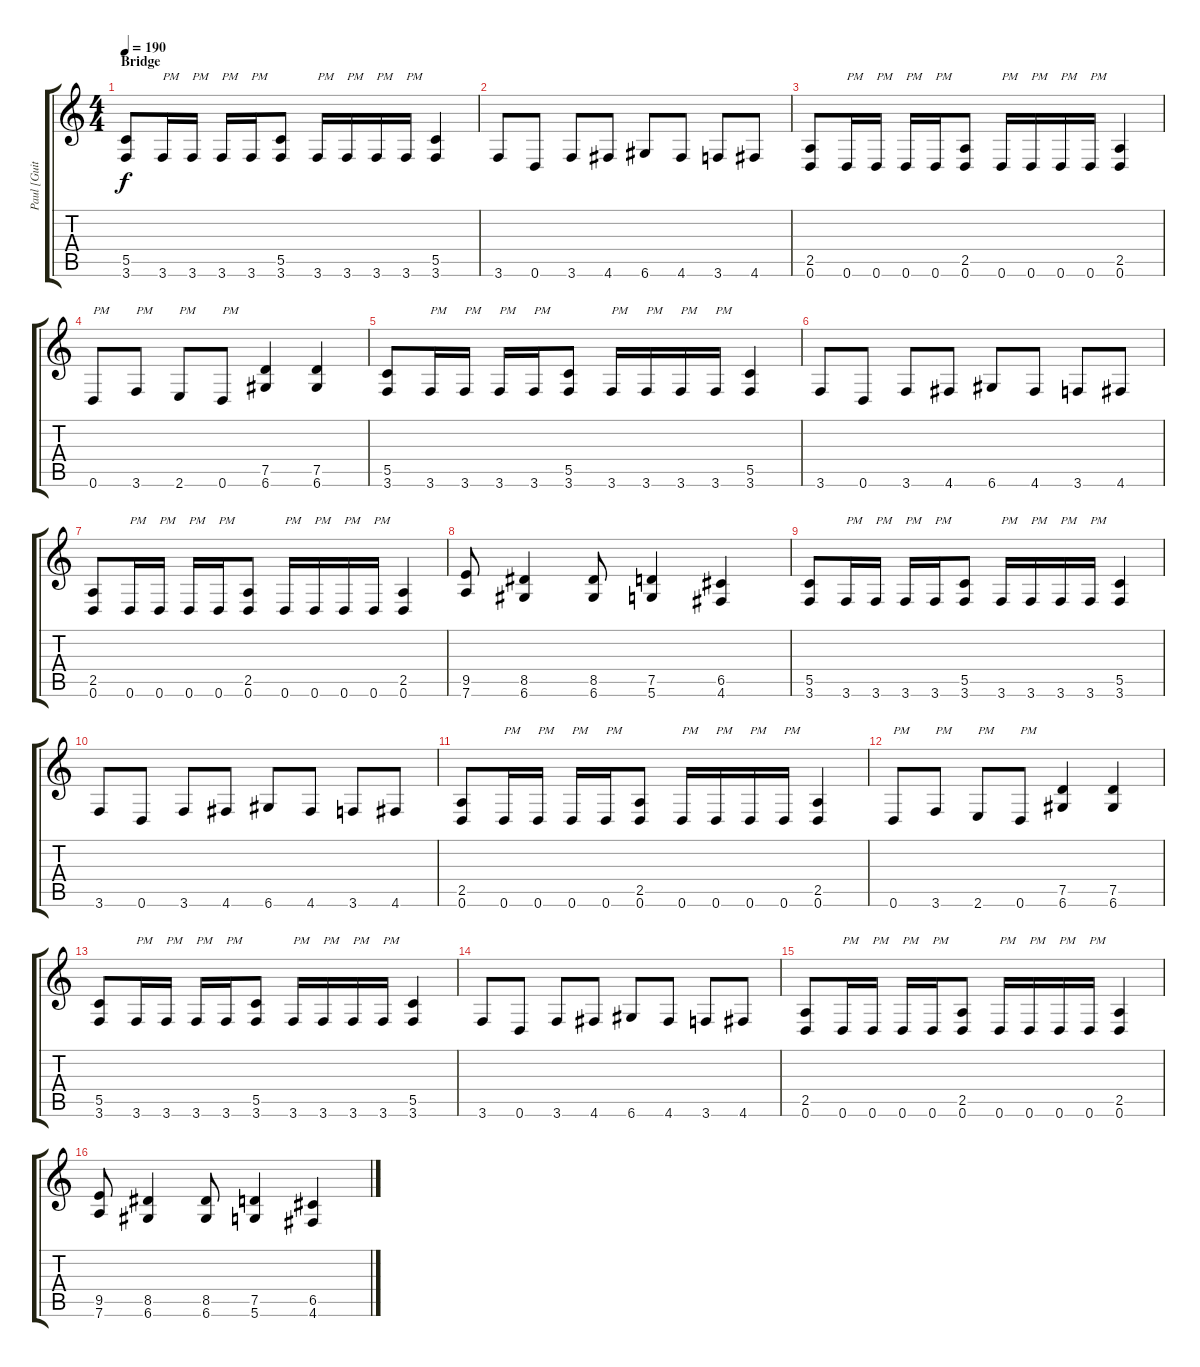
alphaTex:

\track ("Paul [Guitar]" "Paul [Guit") {instrument distortionguitar}
\staff {score tabs}
\tuning (D4 A3 F3 C3 G2 D2) {hide}
\ts (4 4)
\section ("" "Bridge")
\tempo 190
\clef g2
\ks c
(5.5 3.6).8{dy f} 3.6.16{txt "PM"} 3.6.16{txt "PM"} 3.6.16{txt "PM"} 3.6.16{txt "PM"} (5.5 3.6).8 3.6.16{txt "PM"} 3.6.16{txt "PM"} 3.6.16{txt "PM"} 3.6.16{txt "PM"} (5.5 3.6).4 |
3.6.8 0.6.8 3.6.8 4.6.8 6.6.8 4.6.8 3.6.8 4.6.8 |
(2.5 0.6).8 0.6.16{txt "PM"} 0.6.16{txt "PM"} 0.6.16{txt "PM"} 0.6.16{txt "PM"} (2.5 0.6).8 0.6.16{txt "PM"} 0.6.16{txt "PM"} 0.6.16{txt "PM"} 0.6.16{txt "PM"} (2.5 0.6).4 |
0.6.8{txt "PM"} 3.6.8{txt "PM"} 2.6.8{txt "PM"} 0.6.8{txt "PM"} (7.5 6.6).4 (7.5 6.6).4 |
(5.5 3.6).8 3.6.16{txt "PM"} 3.6.16{txt "PM"} 3.6.16{txt "PM"} 3.6.16{txt "PM"} (5.5 3.6).8 3.6.16{txt "PM"} 3.6.16{txt "PM"} 3.6.16{txt "PM"} 3.6.16{txt "PM"} (5.5 3.6).4 |
3.6.8 0.6.8 3.6.8 4.6.8 6.6.8 4.6.8 3.6.8 4.6.8 |
(2.5 0.6).8 0.6.16{txt "PM"} 0.6.16{txt "PM"} 0.6.16{txt "PM"} 0.6.16{txt "PM"} (2.5 0.6).8 0.6.16{txt "PM"} 0.6.16{txt "PM"} 0.6.16{txt "PM"} 0.6.16{txt "PM"} (2.5 0.6).4 |
(9.5 7.6).8 (8.5 6.6).4 (8.5 6.6).8 (7.5 5.6).4 (6.5 4.6).4 |
(5.5 3.6).8 3.6.16{txt "PM"} 3.6.16{txt "PM"} 3.6.16{txt "PM"} 3.6.16{txt "PM"} (5.5 3.6).8 3.6.16{txt "PM"} 3.6.16{txt "PM"} 3.6.16{txt "PM"} 3.6.16{txt "PM"} (5.5 3.6).4 |
3.6.8 0.6.8 3.6.8 4.6.8 6.6.8 4.6.8 3.6.8 4.6.8 |
(2.5 0.6).8 0.6.16{txt "PM"} 0.6.16{txt "PM"} 0.6.16{txt "PM"} 0.6.16{txt "PM"} (2.5 0.6).8 0.6.16{txt "PM"} 0.6.16{txt "PM"} 0.6.16{txt "PM"} 0.6.16{txt "PM"} (2.5 0.6).4 |
0.6.8{txt "PM"} 3.6.8{txt "PM"} 2.6.8{txt "PM"} 0.6.8{txt "PM"} (7.5 6.6).4 (7.5 6.6).4 |
(5.5 3.6).8 3.6.16{txt "PM"} 3.6.16{txt "PM"} 3.6.16{txt "PM"} 3.6.16{txt "PM"} (5.5 3.6).8 3.6.16{txt "PM"} 3.6.16{txt "PM"} 3.6.16{txt "PM"} 3.6.16{txt "PM"} (5.5 3.6).4 |
3.6.8 0.6.8 3.6.8 4.6.8 6.6.8 4.6.8 3.6.8 4.6.8 |
(2.5 0.6).8 0.6.16{txt "PM"} 0.6.16{txt "PM"} 0.6.16{txt "PM"} 0.6.16{txt "PM"} (2.5 0.6).8 0.6.16{txt "PM"} 0.6.16{txt "PM"} 0.6.16{txt "PM"} 0.6.16{txt "PM"} (2.5 0.6).4 |
(9.5 7.6).8 (8.5 6.6).4 (8.5 6.6).8 (7.5 5.6).4 (6.5 4.6).4
